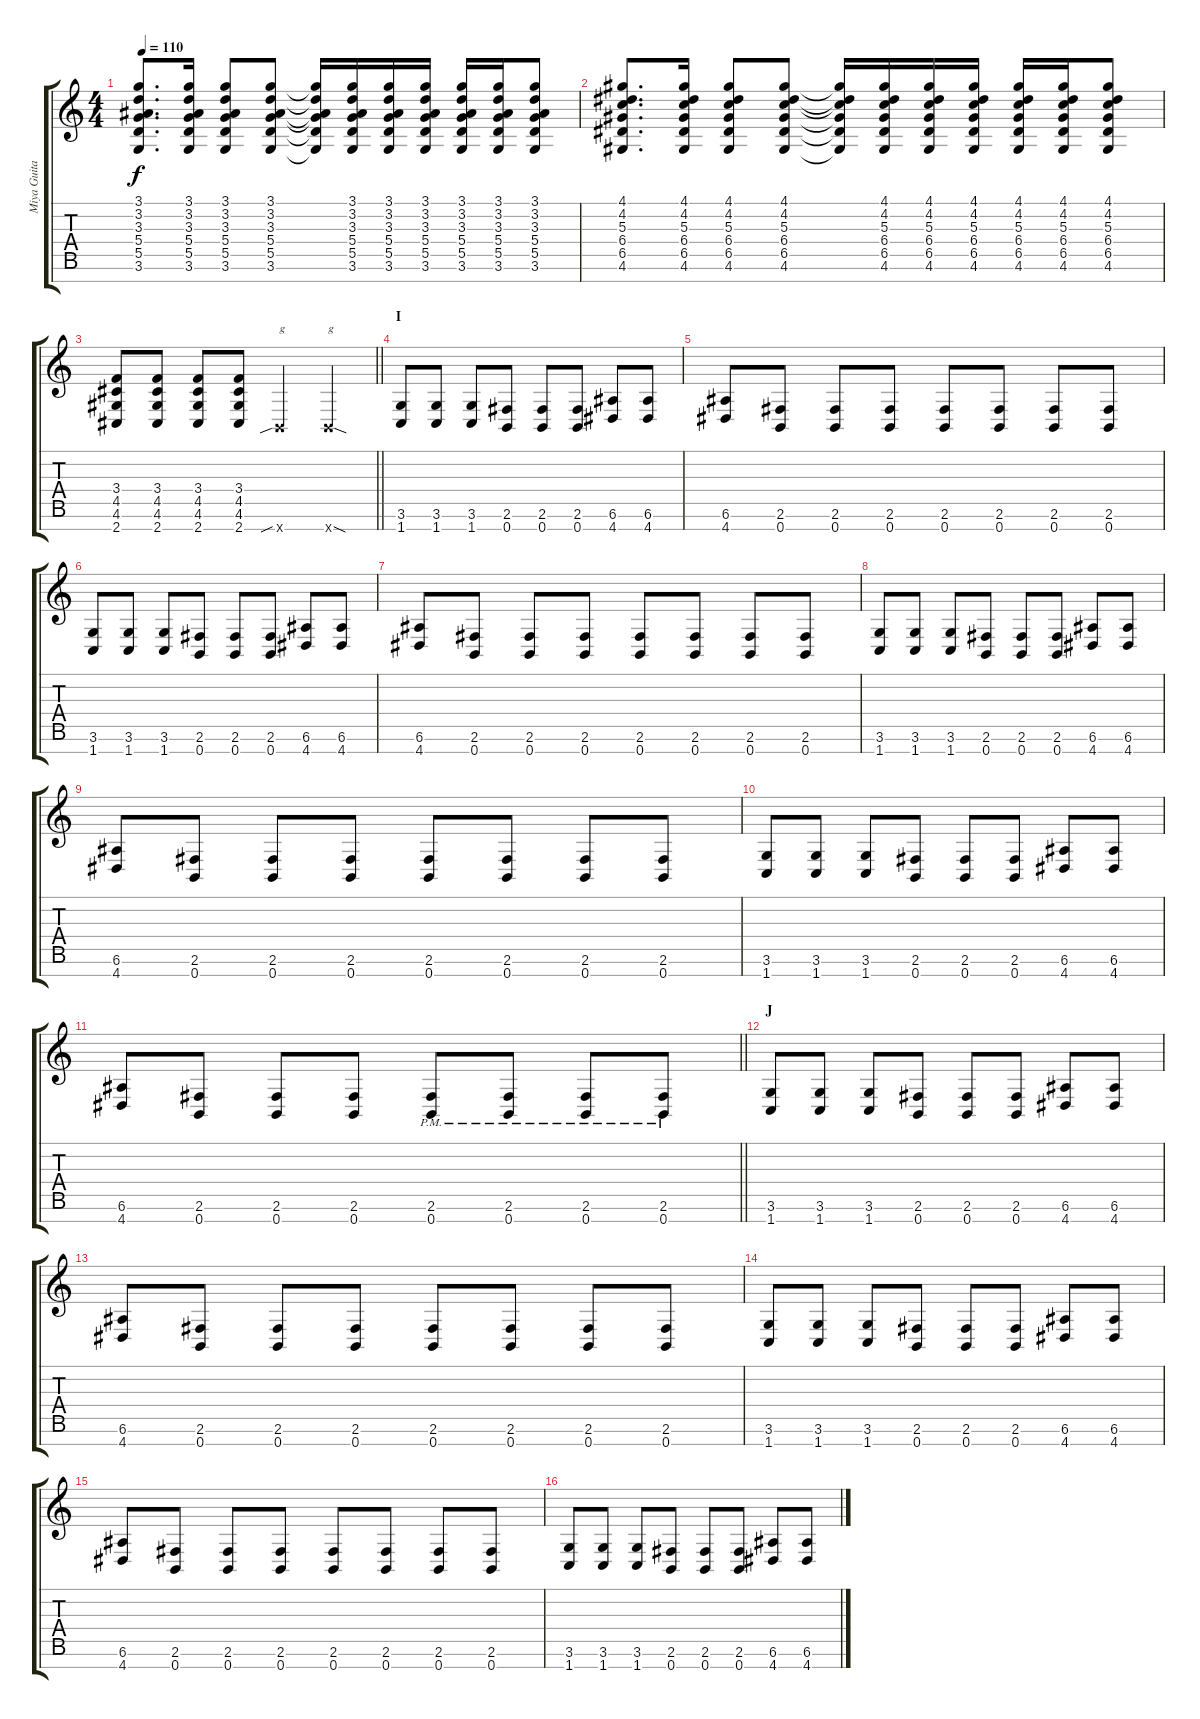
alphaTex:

\track ("Miya Guitar I" "Miya Guita") {instrument distortionguitar}
\staff {score tabs}
\tuning (E4 B3 G3 D3 A2 E2 B1) {hide}
\ts (4 4)
\tempo 110
\clef g2
\ks c
(3.1 3.2 3.3 5.4 5.5 3.6).8{d dy f} (3.1 3.2 3.3 5.4 5.5 3.6).16 (3.1 3.2 3.3 5.4 5.5 3.6).8 (3.1 3.2 3.3 5.4 5.5 3.6).8 (3.1{t} 3.2{t} 3.3{t} 5.4{t} 5.5{t} 3.6{t}).16 (3.1 3.2 3.3 5.4 5.5 3.6).16 (3.1 3.2 3.3 5.4 5.5 3.6).16 (3.1 3.2 3.3 5.4 5.5 3.6).16 (3.1 3.2 3.3 5.4 5.5 3.6).16 (3.1 3.2 3.3 5.4 5.5 3.6).16 (3.1 3.2 3.3 5.4 5.5 3.6).8 |
(4.1 4.2 5.3 6.4 6.5 4.6).8{d} (4.1 4.2 5.3 6.4 6.5 4.6).16 (4.1 4.2 5.3 6.4 6.5 4.6).8 (4.1 4.2 5.3 6.4 6.5 4.6).8 (4.1{t} 4.2{t} 5.3{t} 6.4{t} 6.5{t} 4.6{t}).16 (4.1 4.2 5.3 6.4 6.5 4.6).16 (4.1 4.2 5.3 6.4 6.5 4.6).16 (4.1 4.2 5.3 6.4 6.5 4.6).16 (4.1 4.2 5.3 6.4 6.5 4.6).16 (4.1 4.2 5.3 6.4 6.5 4.6).16 (4.1 4.2 5.3 6.4 6.5 4.6).8 |
\barLineRight lightlight
(3.4 4.5 4.6 2.7).8 (3.4 4.5 4.6 2.7).8 (3.4 4.5 4.6 2.7).8 (3.4 4.5 4.6 2.7).8 0.7{sib x}.4{txt "g"} 0.7{sod x}.4{txt "g"} |
\section ("" "I")
(3.6 1.7).8 (3.6 1.7).8 (3.6 1.7).8 (2.6 0.7).8 (2.6 0.7).8 (2.6 0.7).8 (6.6 4.7).8 (6.6 4.7).8 |
(6.6 4.7).8 (2.6 0.7).8 (2.6 0.7).8 (2.6 0.7).8 (2.6 0.7).8 (2.6 0.7).8 (2.6 0.7).8 (2.6 0.7).8 |
(3.6 1.7).8 (3.6 1.7).8 (3.6 1.7).8 (2.6 0.7).8 (2.6 0.7).8 (2.6 0.7).8 (6.6 4.7).8 (6.6 4.7).8 |
(6.6 4.7).8 (2.6 0.7).8 (2.6 0.7).8 (2.6 0.7).8 (2.6 0.7).8 (2.6 0.7).8 (2.6 0.7).8 (2.6 0.7).8 |
(3.6 1.7).8 (3.6 1.7).8 (3.6 1.7).8 (2.6 0.7).8 (2.6 0.7).8 (2.6 0.7).8 (6.6 4.7).8 (6.6 4.7).8 |
(6.6 4.7).8 (2.6 0.7).8 (2.6 0.7).8 (2.6 0.7).8 (2.6 0.7).8 (2.6 0.7).8 (2.6 0.7).8 (2.6 0.7).8 |
(3.6 1.7).8 (3.6 1.7).8 (3.6 1.7).8 (2.6 0.7).8 (2.6 0.7).8 (2.6 0.7).8 (6.6 4.7).8 (6.6 4.7).8 |
\barLineRight lightlight
(6.6 4.7).8 (2.6 0.7).8 (2.6 0.7).8 (2.6 0.7).8 (2.6{pm} 0.7{pm}).8 (2.6{pm} 0.7{pm}).8 (2.6{pm} 0.7{pm}).8 (2.6{pm} 0.7{pm}).8 |
\section ("" "J")
(3.6 1.7).8 (3.6 1.7).8 (3.6 1.7).8 (2.6 0.7).8 (2.6 0.7).8 (2.6 0.7).8 (6.6 4.7).8 (6.6 4.7).8 |
(6.6 4.7).8 (2.6 0.7).8 (2.6 0.7).8 (2.6 0.7).8 (2.6 0.7).8 (2.6 0.7).8 (2.6 0.7).8 (2.6 0.7).8 |
(3.6 1.7).8 (3.6 1.7).8 (3.6 1.7).8 (2.6 0.7).8 (2.6 0.7).8 (2.6 0.7).8 (6.6 4.7).8 (6.6 4.7).8 |
(6.6 4.7).8 (2.6 0.7).8 (2.6 0.7).8 (2.6 0.7).8 (2.6 0.7).8 (2.6 0.7).8 (2.6 0.7).8 (2.6 0.7).8 |
(3.6 1.7).8 (3.6 1.7).8 (3.6 1.7).8 (2.6 0.7).8 (2.6 0.7).8 (2.6 0.7).8 (6.6 4.7).8 (6.6 4.7).8
